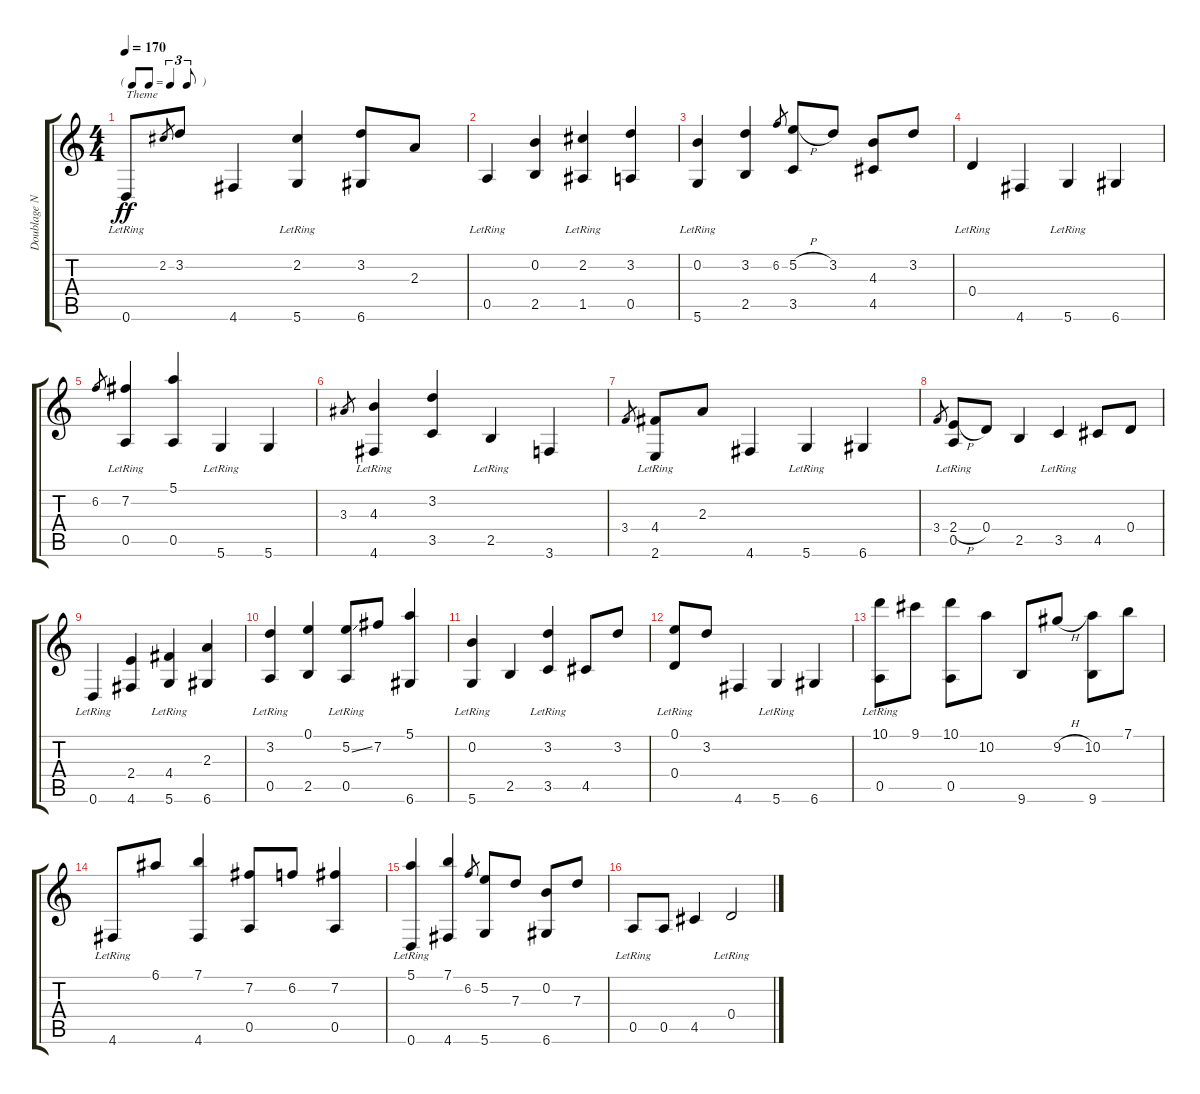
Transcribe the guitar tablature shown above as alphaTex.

\track ("Doublage Nylon" "Doublage N") {instrument acousticguitarnylon}
\staff {score tabs}
\tuning (E4 B3 G3 D3 A2 D2) {hide}
\ts (4 4)
\tf triplet8th
\tempo 170
\clef g2
\ks c
0.6{lr}.8{txt "Theme" dy ff} 2.2.8{gr} 3.2.8 4.6.4 (2.2 5.6{lr}).4 (3.2 6.6).8 2.3.8 |
0.5{lr}.4 (0.2 2.5).4 (2.2 1.5{lr}).4 (3.2 0.5).4 |
(0.2 5.6{lr}).4 (3.2 2.5).4 6.2.8{gr} (5.2{h} 3.5).8 3.2.8 (4.3 4.5).8 3.2.8 |
0.4{lr}.4 4.6.4 5.6{lr}.4 6.6.4 |
6.2.8{gr} (7.2 0.5{lr}).4 (5.1 0.5).4 5.6{lr}.4 5.6.4 |
3.3.8{gr} (4.3 4.6{lr}).4 (3.2 3.5).4 2.5{lr}.4 3.6.4 |
3.4.8{gr} (4.4 2.6{lr}).8 2.3.8 4.6.4 5.6{lr}.4 6.6.4 |
3.4.8{gr} (2.4{h} 0.5{lr}).8 0.4.8 2.5.4 3.5{lr}.4 4.5.8 0.4.8 |
0.6{lr}.4 (2.4 4.6).4 (4.4 5.6{lr}).4 (2.3 6.6).4 |
(3.2 0.5{lr}).4 (0.1 2.5).4 (5.2{ss} 0.5{lr}).8 7.2.8 (5.1 6.6).4 |
(0.2 5.6{lr}).4 2.5.4 (3.2 3.5{lr}).4 4.5.8 3.2.8 |
(0.1 0.4{lr}).8 3.2.8 4.6.4 5.6{lr}.4 6.6.4 |
(10.1 0.5{lr}).8 9.1.8 (10.1 0.5).8 10.2.8 9.6.8 9.2{h}.8 (10.2 9.6).8 7.1.8 |
4.6{lr}.8 6.1.8 (7.1 4.6).4 (7.2 0.5).8 6.2.8 (7.2 0.5).4 |
(5.1 0.6{lr}).4 (7.1 4.6).4 6.2.8{gr} (5.2 5.6).8 7.3.8 (0.2 6.6).8 7.3.8 |
0.5{lr}.8 0.5.8 4.5.4 0.4{lr}.2
